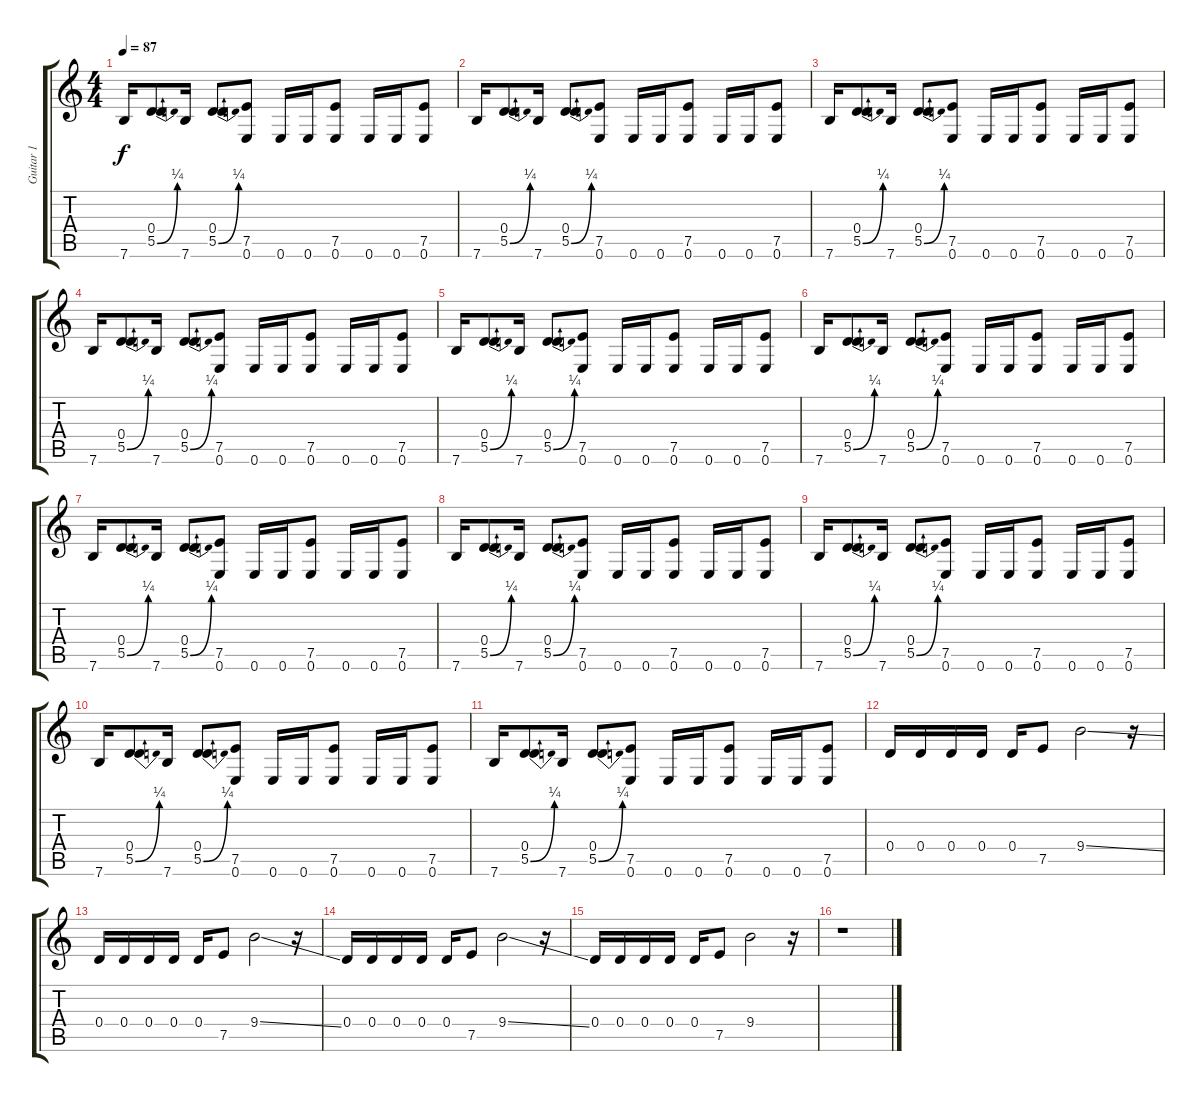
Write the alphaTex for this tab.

\track ("Guitar 1" "Guitar 1") {instrument overdrivenguitar}
\staff {score tabs}
\tuning (E4 B3 G3 D3 A2 E2) {hide}
\ts (4 4)
\tempo 87
\clef g2
\ks c
7.6.16{dy f} (0.4 5.5{be (bend 0 0 60 1)}).8 7.6.16 (0.4 5.5{be (bend 0 0 60 1)}).8 (7.5 0.6).8 0.6.16 0.6.16 (7.5 0.6).8 0.6.16 0.6.16 (7.5 0.6).8 |
7.6.16 (0.4 5.5{be (bend 0 0 60 1)}).8 7.6.16 (0.4 5.5{be (bend 0 0 60 1)}).8 (7.5 0.6).8 0.6.16 0.6.16 (7.5 0.6).8 0.6.16 0.6.16 (7.5 0.6).8 |
7.6.16 (0.4 5.5{be (bend 0 0 60 1)}).8 7.6.16 (0.4 5.5{be (bend 0 0 60 1)}).8 (7.5 0.6).8 0.6.16 0.6.16 (7.5 0.6).8 0.6.16 0.6.16 (7.5 0.6).8 |
7.6.16 (0.4 5.5{be (bend 0 0 60 1)}).8 7.6.16 (0.4 5.5{be (bend 0 0 60 1)}).8 (7.5 0.6).8 0.6.16 0.6.16 (7.5 0.6).8 0.6.16 0.6.16 (7.5 0.6).8 |
7.6.16 (0.4 5.5{be (bend 0 0 60 1)}).8 7.6.16 (0.4 5.5{be (bend 0 0 60 1)}).8 (7.5 0.6).8 0.6.16 0.6.16 (7.5 0.6).8 0.6.16 0.6.16 (7.5 0.6).8 |
7.6.16 (0.4 5.5{be (bend 0 0 60 1)}).8 7.6.16 (0.4 5.5{be (bend 0 0 60 1)}).8 (7.5 0.6).8 0.6.16 0.6.16 (7.5 0.6).8 0.6.16 0.6.16 (7.5 0.6).8 |
7.6.16 (0.4 5.5{be (bend 0 0 60 1)}).8 7.6.16 (0.4 5.5{be (bend 0 0 60 1)}).8 (7.5 0.6).8 0.6.16 0.6.16 (7.5 0.6).8 0.6.16 0.6.16 (7.5 0.6).8 |
7.6.16 (0.4 5.5{be (bend 0 0 60 1)}).8 7.6.16 (0.4 5.5{be (bend 0 0 60 1)}).8 (7.5 0.6).8 0.6.16 0.6.16 (7.5 0.6).8 0.6.16 0.6.16 (7.5 0.6).8 |
7.6.16 (0.4 5.5{be (bend 0 0 60 1)}).8 7.6.16 (0.4 5.5{be (bend 0 0 60 1)}).8 (7.5 0.6).8 0.6.16 0.6.16 (7.5 0.6).8 0.6.16 0.6.16 (7.5 0.6).8 |
7.6.16 (0.4 5.5{be (bend 0 0 60 1)}).8 7.6.16 (0.4 5.5{be (bend 0 0 60 1)}).8 (7.5 0.6).8 0.6.16 0.6.16 (7.5 0.6).8 0.6.16 0.6.16 (7.5 0.6).8 |
7.6.16 (0.4 5.5{be (bend 0 0 60 1)}).8 7.6.16 (0.4 5.5{be (bend 0 0 60 1)}).8 (7.5 0.6).8 0.6.16 0.6.16 (7.5 0.6).8 0.6.16 0.6.16 (7.5 0.6).8 |
0.4.16 0.4.16 0.4.16 0.4.16 0.4.16 7.5.8 9.4{ss}.2 r.16 |
0.4.16 0.4.16 0.4.16 0.4.16 0.4.16 7.5.8 9.4{ss}.2 r.16 |
0.4.16 0.4.16 0.4.16 0.4.16 0.4.16 7.5.8 9.4{ss}.2 r.16 |
0.4.16 0.4.16 0.4.16 0.4.16 0.4.16 7.5.8 9.4.2 r.16 |
r.1
